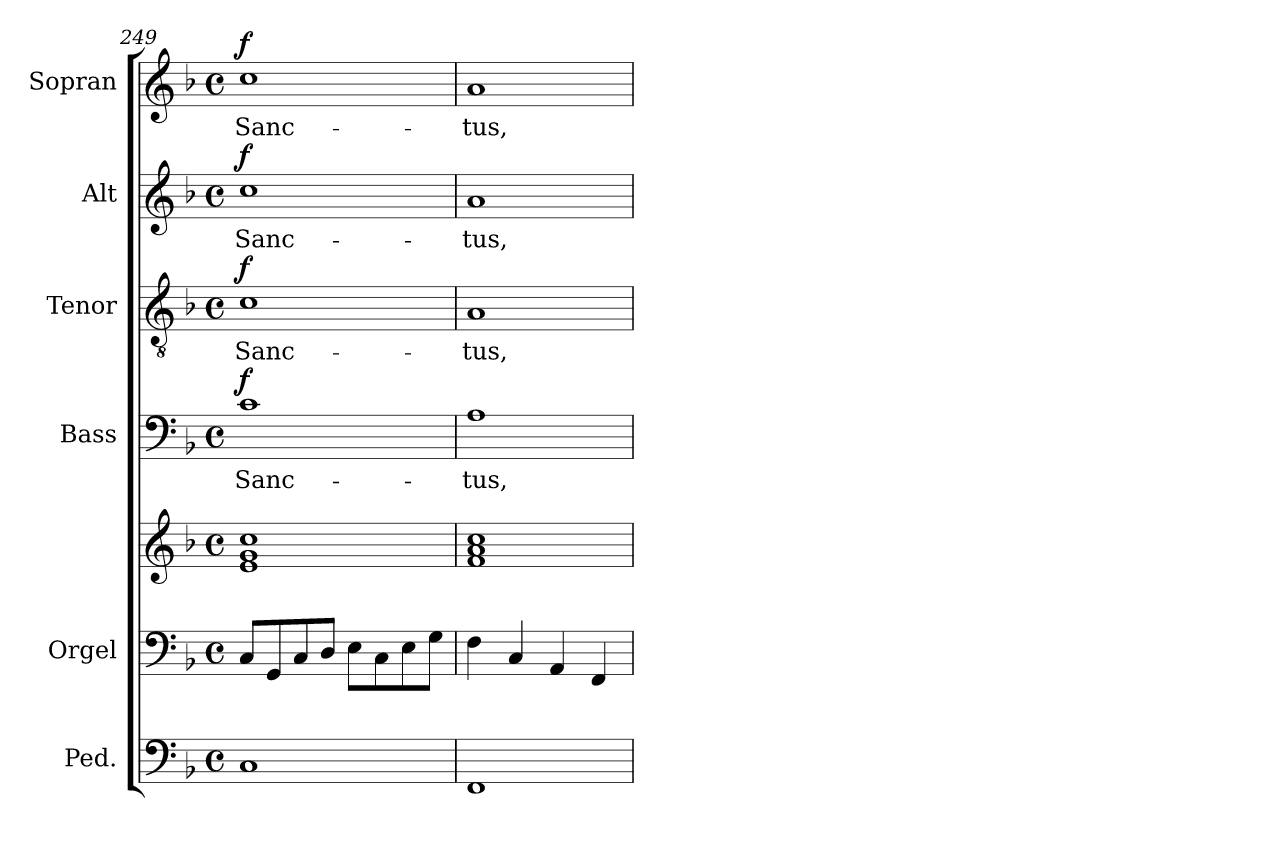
**kern	**kern	**kern	**kern	**text	**dynam	**kern	**text	**dynam	**kern	**text	**dynam	**kern	**text	**dynam
*part6	*part5	*part5	*part4	*part4	*part4	*part3	*part3	*part3	*part2	*part2	*part2	*part1	*part1	*part1
*staff7	*staff6	*staff5	*staff4	*staff4	*staff4	*staff3	*staff3	*staff3	*staff2	*staff2	*staff2	*staff1	*staff1	*staff1
*I"Ped.	*I"Orgel	*	*I"Bass	*	*	*I"Tenor	*	*	*I"Alt	*	*	*I"Sopran	*	*
*	*I'Org.	*	*I'B.	*	*	*I'T.	*	*	*I'A.	*	*	*I'S.	*	*
*clefF4	*clefF4	*clefG2	*clefF4	*	*	*clefGv2	*	*	*clefG2	*	*	*clefG2	*	*
*ITrd7c12	*	*	*	*	*	*	*	*	*	*	*	*	*	*
*k[b-]	*k[b-]	*k[b-]	*k[b-]	*	*	*k[b-]	*	*	*k[b-]	*	*	*k[b-]	*	*
*F:	*F:	*F:	*F:	*	*	*F:	*	*	*F:	*	*	*F:	*	*
*M4/4	*M4/4	*M4/4	*M4/4	*	*	*M4/4	*	*	*M4/4	*	*	*M4/4	*	*
*met(c)	*met(c)	*met(c)	*met(c)	*	*	*met(c)	*	*	*met(c)	*	*	*met(c)	*	*
=249	=249	=249	=249	=249	=249	=249	=249	=249	=249	=249	=249	=249	=249	=249
!	!	!	!	!LO:LY:b	!LO:DY:a	!	!LO:LY:b	!LO:DY:a	!	!LO:LY:b	!LO:DY:a	!	!LO:LY:b	!LO:DY:a
1CC	8C/L	1e 1g 1cc	1c	Sanc-	f	1c	Sanc-	f	1cc	Sanc-	f	1cc	Sanc-	f
.	8GG/	.	.	.	.	.	.	.	.	.	.	.	.	.
.	8C/	.	.	.	.	.	.	.	.	.	.	.	.	.
.	8D/J	.	.	.	.	.	.	.	.	.	.	.	.	.
.	8E\L	.	.	.	.	.	.	.	.	.	.	.	.	.
.	8C\	.	.	.	.	.	.	.	.	.	.	.	.	.
.	8E\	.	.	.	.	.	.	.	.	.	.	.	.	.
.	8G\J	.	.	.	.	.	.	.	.	.	.	.	.	.
=250	=250	=250	=250	=250	=250	=250	=250	=250	=250	=250	=250	=250	=250	=250
!	!	!	!	!LO:LY:b	!	!	!LO:LY:b	!	!	!LO:LY:b	!	!	!LO:LY:b	!
1FFF	4F\	1f 1a 1cc	1A	-tus,	.	1A	-tus,	.	1a	-tus,	.	1a	-tus,	.
.	4C/	.	.	.	.	.	.	.	.	.	.	.	.	.
.	4AA/	.	.	.	.	.	.	.	.	.	.	.	.	.
.	4FF/	.	.	.	.	.	.	.	.	.	.	.	.	.
=	=	=	=	=	=	=	=	=	=	=	=	=	=	=
*-	*-	*-	*-	*-	*-	*-	*-	*-	*-	*-	*-	*-	*-	*-
